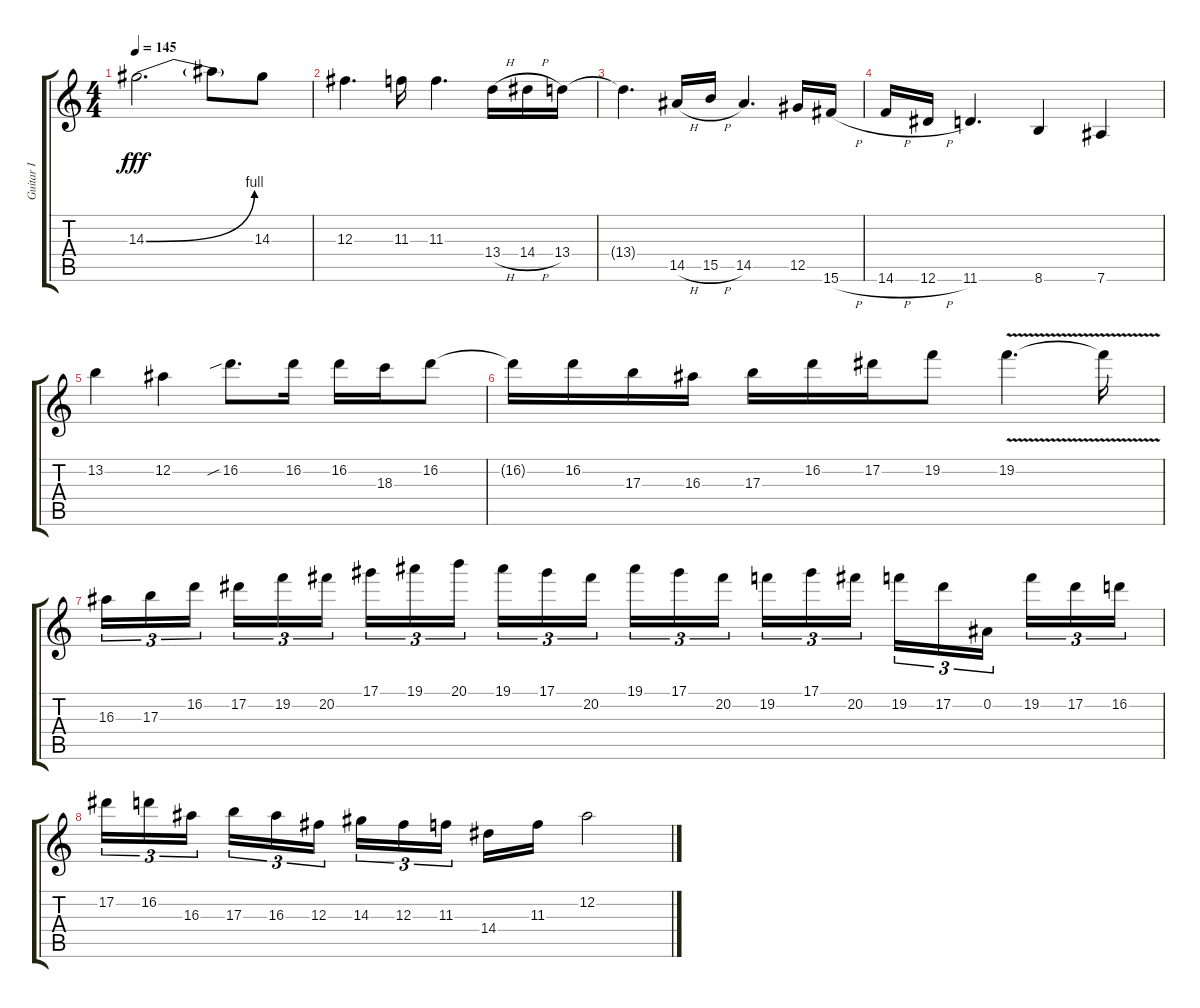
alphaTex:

\track ("Guitar I" "Guitar I") {instrument distortionguitar}
\staff {score tabs}
\tuning (Eb4 Bb3 Gb3 Db3 Ab2 Eb2) {hide}
\ts (4 4)
\tempo 145
\clef g2
\ks c
14.3{be (bend 0 0 60 4)}.2{d dy fff} 14.3{t}.8 14.3.8 |
12.3.4{d} 11.3.16 11.3.4{d} 13.4{h}.16 14.4{h}.16 13.4.16 |
13.4{t}.4{d} 14.5{h}.16 15.5{h}.16 14.5.4{d} 12.5.16 15.6{h}.16 |
14.6{h}.16 12.6{h}.16 11.6.4{d} 8.6.4 7.6.4 |
13.2.4 12.2.4 16.2{sib}.8{d} 16.2.16 16.2.16 18.3.16 16.2.8 |
16.2{t}.16 16.2.16 17.3.16 16.3.16 17.3.16 16.2.16 17.2.16 19.2.8 19.2{v}.4{d} 19.2{v t}.16 |
16.3.16{tu (3 2)} 17.3.16{tu (3 2)} 16.2.16{tu (3 2) beam splitsecondary} 17.2.16{tu (3 2)} 19.2.16{tu (3 2)} 20.2.16{tu (3 2)} 17.1.16{tu (3 2)} 19.1.16{tu (3 2)} 20.1.16{tu (3 2) beam splitsecondary} 19.1.16{tu (3 2)} 17.1.16{tu (3 2)} 20.2.16{tu (3 2)} 19.1.16{tu (3 2)} 17.1.16{tu (3 2)} 20.2.16{tu (3 2) beam splitsecondary} 19.2.16{tu (3 2)} 17.1.16{tu (3 2)} 20.2.16{tu (3 2)} 19.2.16{tu (3 2)} 17.2.16{tu (3 2)} 0.2.16{tu (3 2) beam splitsecondary} 19.2.16{tu (3 2)} 17.2.16{tu (3 2)} 16.2.16{tu (3 2)} |
17.2.16{tu (3 2)} 16.2.16{tu (3 2)} 16.3.16{tu (3 2) beam splitsecondary} 17.3.16{tu (3 2)} 16.3.16{tu (3 2)} 12.3.16{tu (3 2)} 14.3.16{tu (3 2)} 12.3.16{tu (3 2)} 11.3.16{tu (3 2) beam splitsecondary} 14.4.16 11.3.16 12.2.2
